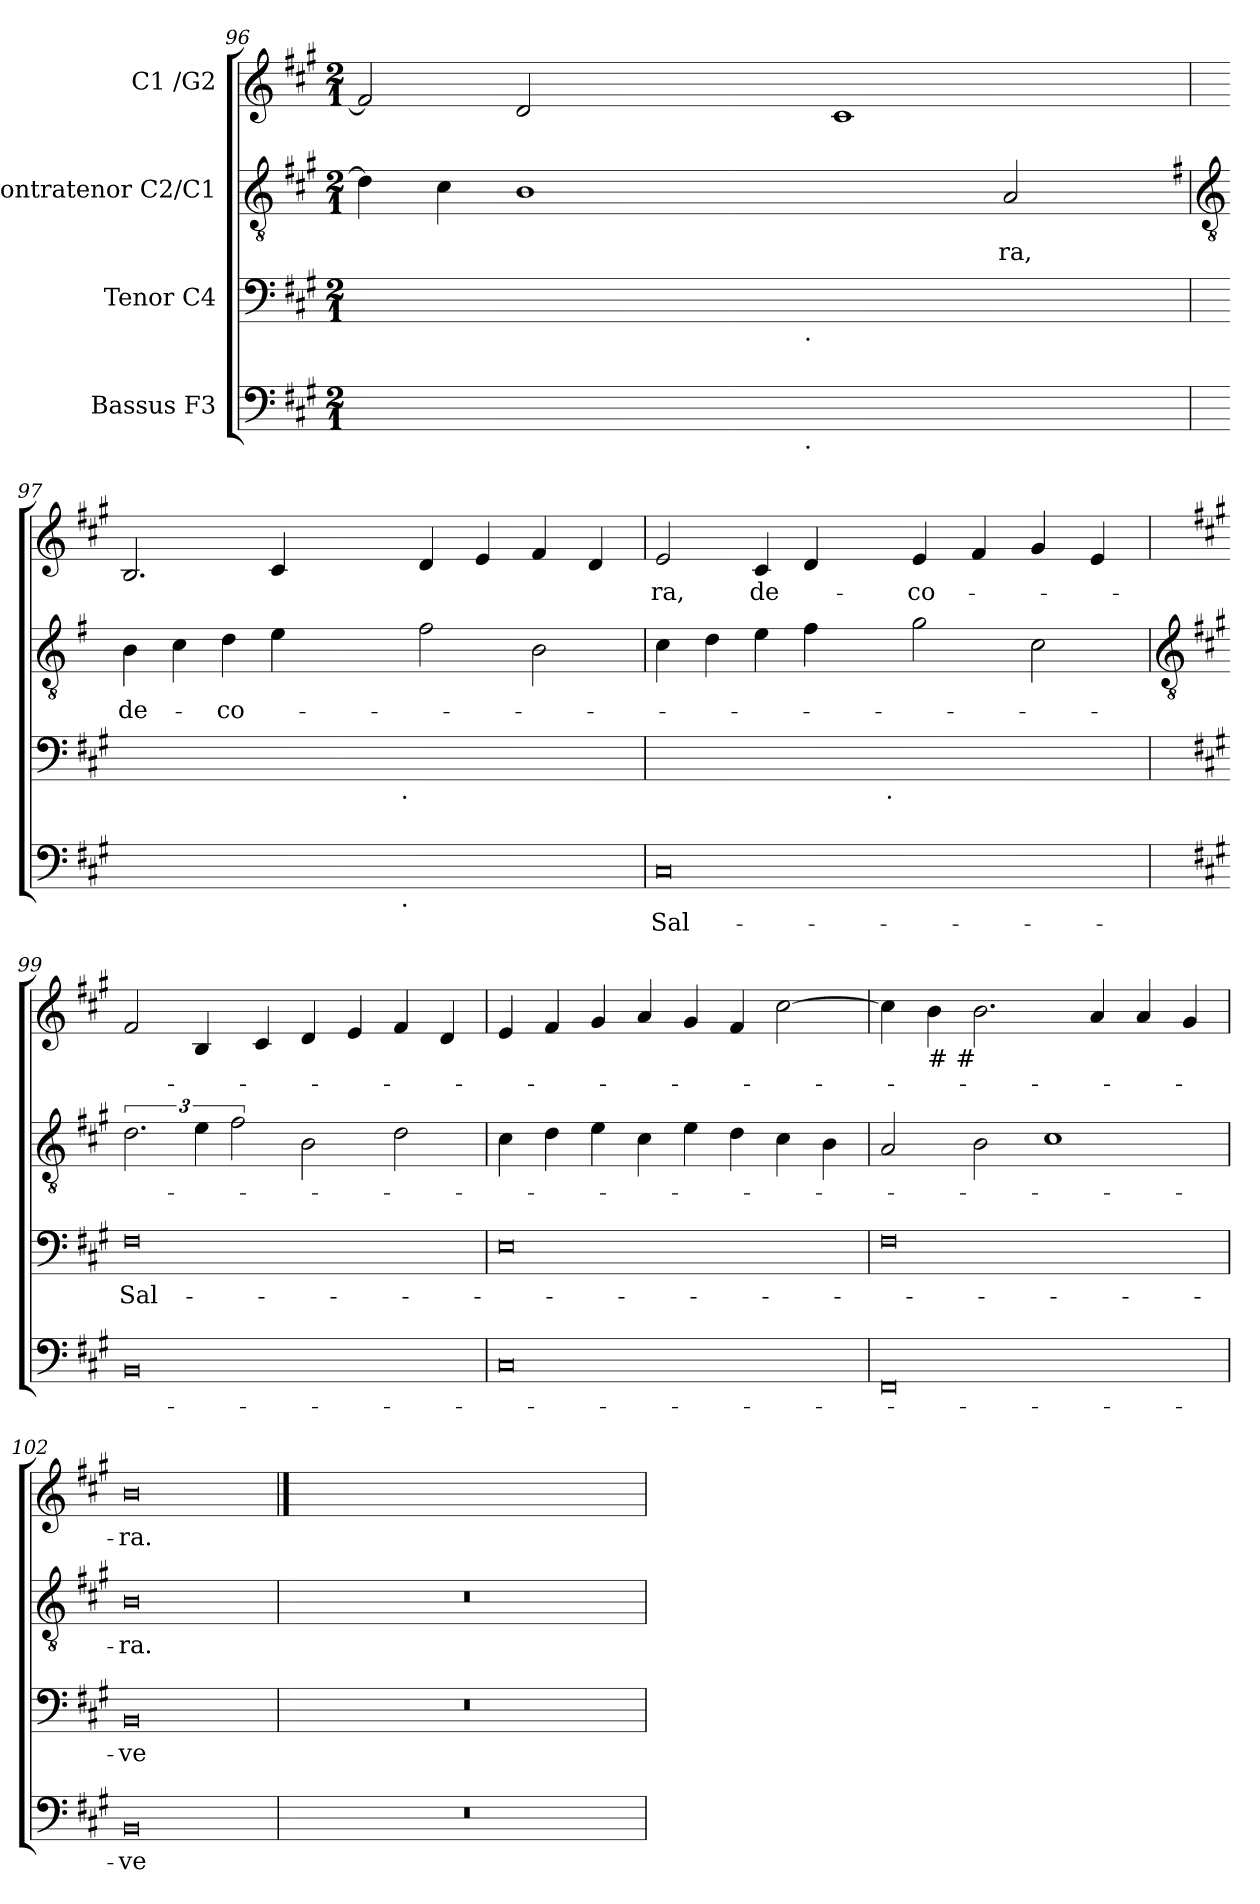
**kern	**text	**kern	**text	**kern	**text	**kern	**text
*part4	*part4	*part3	*part3	*part2	*part2	*part1	*part1
*staff4	*staff4	*staff3	*staff3	*staff2	*staff2	*staff1	*staff1
*I"Bassus F3	*	*I"Tenor C4	*	*I"Contratenor C2/C1	*	*I"C1 /G2	*
*clefF4	*	*clefF4	*	*clefGv2	*	*clefG2	*
*k[f#c#g#]	*	*k[f#c#g#]	*	*k[f#c#g#]	*	*k[f#c#g#]	*
*A:	*	*A:	*	*A:	*	*A:	*
*M2/1	*	*M2/1	*	*M2/1	*	*M2/1	*
=96	=96	=96	=96	=96	=96	=96	=96
4ryy	.	4ryy	.	4d\]	.	2f#/]	.
4ryy	.	4ryy	.	4c#\	.	.	.
4ryy	.	4ryy	.	1B	.	2d/	.
64ryy	.	64ryy	.	.	.	.	.
64ryy	.	64ryy	.	.	.	.	.
64ryy	.	64ryy	.	.	.	.	.
64ryy	.	64ryy	.	.	.	.	.
64ryy	.	64ryy	.	.	.	.	.
64ryy	.	64ryy	.	.	.	.	.
64ryy	.	64ryy	.	.	.	.	.
64ryy	.	64ryy	.	.	.	.	.
64ryy	.	64ryy	.	.	.	.	.
64ryy	.	64ryy	.	.	.	.	.
64ryy	.	64ryy	.	.	.	.	.
64ryy	.	64ryy	.	.	.	.	.
64ryy	.	64ryy	.	.	.	.	.
64ryy	.	64ryy	.	.	.	.	.
!	!	!LO:TX:b:t=.	!	!	!	!	!
!LO:TX:b:t=.	!	!	!	!	!	!	!
64ryy	.	64ryy	.	.	.	.	.
4ryy	.	4ryy	.	.	.	.	.
.	.	.	.	.	.	1c#	.
4ryy	.	4ryy	.	.	.	.	.
4ryy	.	4ryy	.	.	.	.	.
!	!	!	!	!	!LO:LY:b	!	!
.	.	.	.	2A/	-ra,	.	.
4ryy	.	4ryy	.	.	.	.	.
64ryy	.	64ryy	.	.	.	.	.
*	*	*	*	*k[f#]	*	*	*
*	*	*	*	*G:	*	*	*
!!LO:LB:g=z
=97	=97	=97	=97	=97	=97	=97	=97
*	*	*	*	*clefGv2	*	*	*
!	!	!	!	!	!LO:LY:b	!	!
4ryy	.	4ryy	.	4B\	de-	2.B/	.
4ryy	.	4ryy	.	4c\	.	.	.
!	!	!	!	!	!LO:LY:b	!	!
4ryy	.	4ryy	.	4d\	-co-	.	.
64ryy	.	64ryy	.	4e\	.	4c#/	.
64ryy	.	64ryy	.	.	.	.	.
64ryy	.	64ryy	.	.	.	.	.
64ryy	.	64ryy	.	.	.	.	.
64ryy	.	64ryy	.	.	.	.	.
64ryy	.	64ryy	.	.	.	.	.
64ryy	.	64ryy	.	.	.	.	.
64ryy	.	64ryy	.	.	.	.	.
64ryy	.	64ryy	.	.	.	.	.
64ryy	.	64ryy	.	.	.	.	.
64ryy	.	64ryy	.	.	.	.	.
64ryy	.	64ryy	.	.	.	.	.
64ryy	.	64ryy	.	.	.	.	.
64ryy	.	64ryy	.	.	.	.	.
!	!	!LO:TX:b:t=.	!	!	!	!	!
!LO:TX:b:t=.	!	!	!	!	!	!	!
64ryy	.	64ryy	.	.	.	.	.
4ryy	.	4ryy	.	.	.	.	.
.	.	.	.	2f#\	.	4d/	.
4ryy	.	4ryy	.	.	.	.	.
.	.	.	.	.	.	4e/	.
4ryy	.	4ryy	.	.	.	.	.
.	.	.	.	2B\	.	4f#/	.
4ryy	.	4ryy	.	.	.	.	.
.	.	.	.	.	.	4d/	.
64ryy	.	64ryy	.	.	.	.	.
=98	=98	=98	=98	=98	=98	=98	=98
!	!LO:LY:b	!	!	!	!	!	!LO:LY:b
0C#	Sal-	4ryy	.	4c\	.	2e/	-ra,
.	.	4ryy	.	4d\	.	.	.
!	!	!	!	!	!	!	!LO:LY:b
.	.	4ryy	.	4e\	.	4c#/	de-
.	.	32ryy	.	4f#\	.	4d/	.
.	.	32ryy	.	.	.	.	.
.	.	32ryy	.	.	.	.	.
.	.	32ryy	.	.	.	.	.
.	.	32ryy	.	.	.	.	.
.	.	32ryy	.	.	.	.	.
!	!	!LO:TX:b:t=.	!	!	!	!	!
.	.	32ryy	.	.	.	.	.
.	.	4ryy	.	.	.	.	.
!	!	!	!	!	!	!	!LO:LY:b
.	.	.	.	2g\	.	4e/	-co-
.	.	4ryy	.	.	.	.	.
.	.	.	.	.	.	4f#/	.
.	.	4ryy	.	.	.	.	.
.	.	.	.	2c\	.	4g#/	.
.	.	4ryy	.	.	.	.	.
.	.	.	.	.	.	4e/	.
.	.	32ryy	.	.	.	.	.
!!LO:LB:g=z
=99	=99	=99	=99	=99	=99	=99	=99
*	*	*	*	*clefGv2	*	*	*
*	*	*	*	*k[f#c#g#]	*	*	*
*	*	*	*	*A:	*	*	*
!	!	!	!LO:LY:b	!	!	!	!
0BB	.	0F#	Sal-	3.d\	.	2f#/	.
.	.	.	.	6e\	.	4B/	.
.	.	.	.	3f#\	.	.	.
.	.	.	.	.	.	4c#/	.
.	.	.	.	2B\	.	4d/	.
.	.	.	.	.	.	4e/	.
.	.	.	.	2d\	.	4f#/	.
.	.	.	.	.	.	4d/	.
=100	=100	=100	=100	=100	=100	=100	=100
0C#	.	0E	.	4c#\	.	4e/	.
.	.	.	.	4d\	.	4f#/	.
.	.	.	.	4e\	.	4g#/	.
.	.	.	.	4c#\	.	4a/	.
.	.	.	.	4e\	.	4g#/	.
.	.	.	.	4d\	.	4f#/	.
.	.	.	.	4c#\	.	[2cc#\	.
.	.	.	.	4B\	.	.	.
=101	=101	=101	=101	=101	=101	=101	=101
0FF#	.	0F#	.	2A/	.	4cc#\]	.
!	!	!	!	!	!	!LO:TX:b:t=# #	!
.	.	.	.	.	.	4b\	.
.	.	.	.	2B\	.	2.b\	.
.	.	.	.	1c#	.	.	.
.	.	.	.	.	.	4a/	.
.	.	.	.	.	.	4a/	.
.	.	.	.	.	.	4g#/	.
=102	=102	=102	=102	=102	=102	=102	=102
!	!LO:LY:b	!	!LO:LY:b	!	!LO:LY:b	!	!LO:LY:b
0BB	-ve	0BB	-ve	0B	-ra.	0b	-ra.
=103	==103	=103	==103	=103	==103	==103	==103
0r	.	0r	.	0r	.	4ryy	.
.	.	.	.	.	.	4ryy	.
.	.	.	.	.	.	4ryy	.
.	.	.	.	.	.	4ryy	.
.	.	.	.	.	.	4ryy	.
.	.	.	.	.	.	4ryy	.
.	.	.	.	.	.	4ryy	.
.	.	.	.	.	.	4ryy	.
=	=	=	=	=	=	=	=
*-	*-	*-	*-	*-	*-	*-	*-
